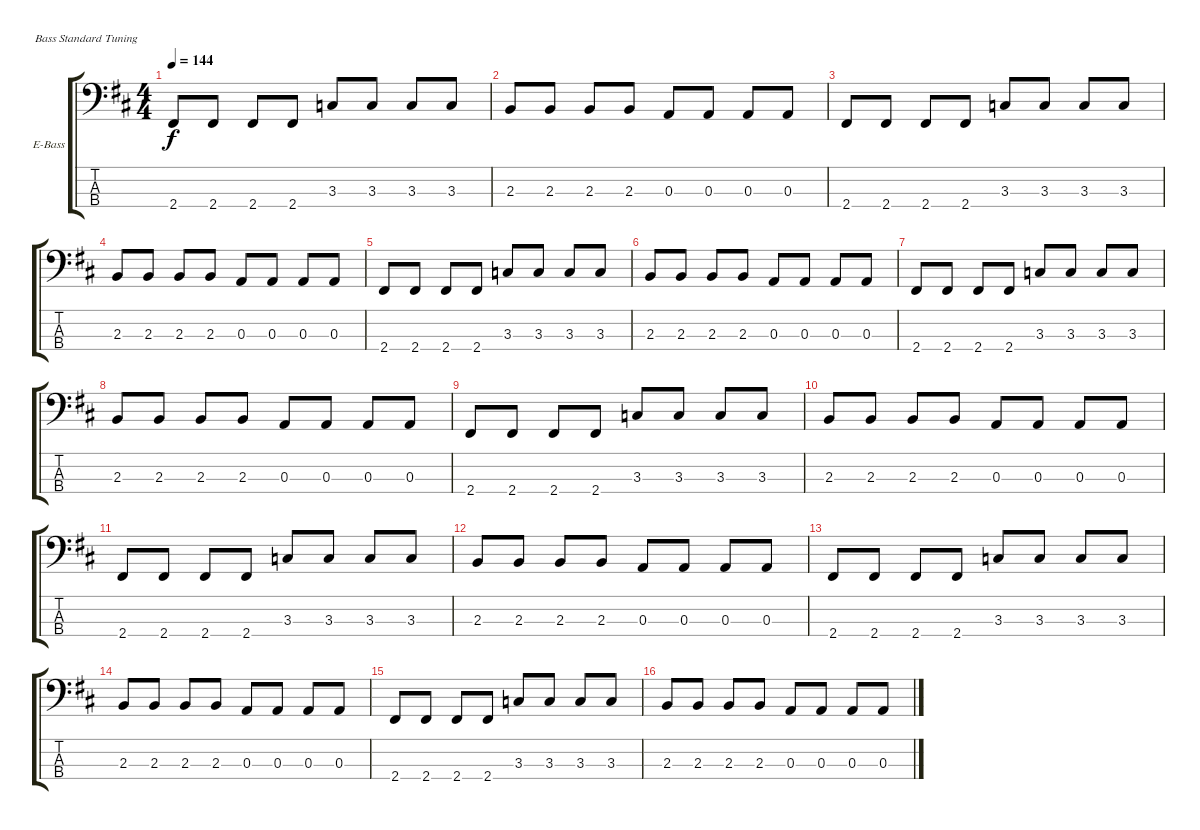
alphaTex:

\defaultSystemsLayout 4
\bracketExtendMode groupsimilarinstruments
\firstSystemTrackNameOrientation horizontal
\otherSystemsTrackNameOrientation horizontal
\track (" Bass" "E-Bass") {instrument electricbassfinger}
\staff {score tabs}
\tuning (G2 D2 A1 E1)
\ts (4 4)
\tempo 144
\clef f4
\scale
1.06305
\ks d
2.4.8{dy f} 2.4.8 2.4.8 2.4.8 3.3.8 3.3.8 3.3.8 3.3.8 |
\scale
0.936948 2.3.8 2.3.8 2.3.8 2.3.8 0.3.8 0.3.8 0.3.8 0.3.8 |
\scale
1.06305 2.4.8 2.4.8 2.4.8 2.4.8 3.3.8 3.3.8 3.3.8 3.3.8 |
\scale
0.936948 2.3.8 2.3.8 2.3.8 2.3.8 0.3.8 0.3.8 0.3.8 0.3.8 |
\scale
1.06305 2.4.8 2.4.8 2.4.8 2.4.8 3.3.8 3.3.8 3.3.8 3.3.8 |
\scale
0.936948 2.3.8 2.3.8 2.3.8 2.3.8 0.3.8 0.3.8 0.3.8 0.3.8 |
\scale
1.06305 2.4.8 2.4.8 2.4.8 2.4.8 3.3.8 3.3.8 3.3.8 3.3.8 |
\scale
0.936948 2.3.8 2.3.8 2.3.8 2.3.8 0.3.8 0.3.8 0.3.8 0.3.8 |
\scale
1.06305 2.4.8 2.4.8 2.4.8 2.4.8 3.3.8 3.3.8 3.3.8 3.3.8 |
\scale
0.936948 2.3.8 2.3.8 2.3.8 2.3.8 0.3.8 0.3.8 0.3.8 0.3.8 |
\scale
1.06305 2.4.8 2.4.8 2.4.8 2.4.8 3.3.8 3.3.8 3.3.8 3.3.8 |
\scale
0.936948 2.3.8 2.3.8 2.3.8 2.3.8 0.3.8 0.3.8 0.3.8 0.3.8 |
\scale
1.06305 2.4.8 2.4.8 2.4.8 2.4.8 3.3.8 3.3.8 3.3.8 3.3.8 |
\scale
0.936948 2.3.8 2.3.8 2.3.8 2.3.8 0.3.8 0.3.8 0.3.8 0.3.8 |
\scale
1.06305 2.4.8 2.4.8 2.4.8 2.4.8 3.3.8 3.3.8 3.3.8 3.3.8 |
\scale
0.936948 2.3.8 2.3.8 2.3.8 2.3.8 0.3.8 0.3.8 0.3.8 0.3.8
